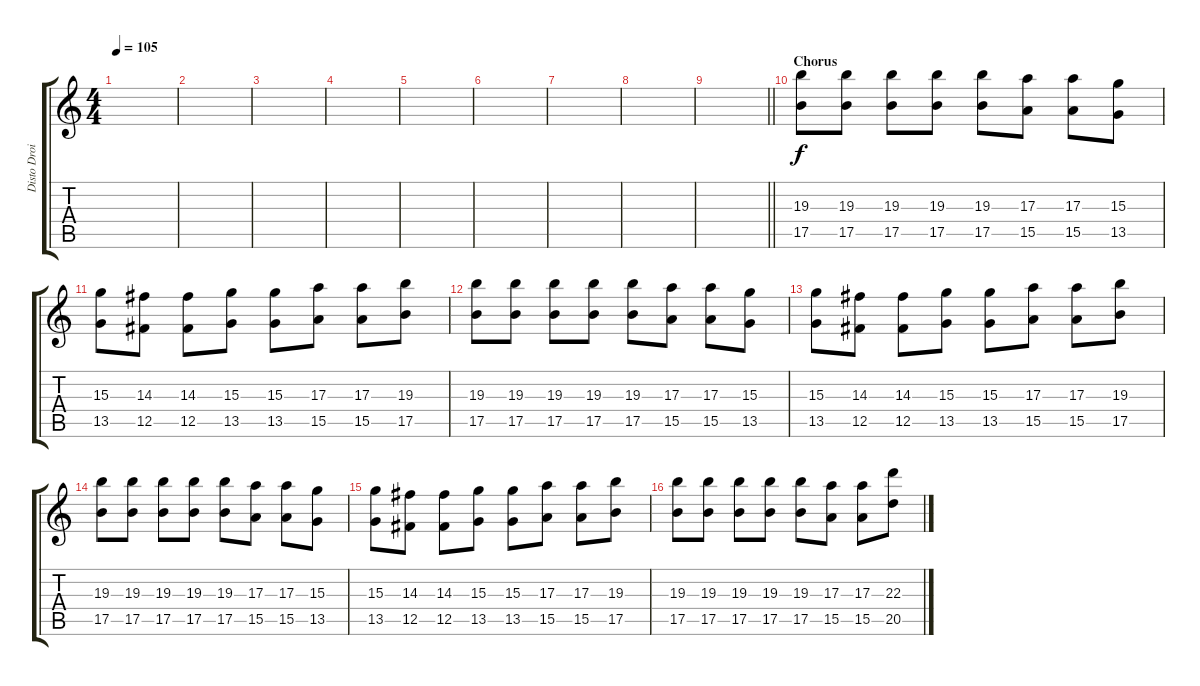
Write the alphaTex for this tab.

\track ("Disto Droite" "Disto Droi") {instrument distortionguitar}
\staff {score tabs}
\tuning (Db4 Ab3 E3 B2 Gb2 B1) {hide}
\ts (4 4)
\tempo 105
\clef g2
\ks c
|
|
|
|
|
|
|
|
\barLineRight lightlight
|
\section ("" "Chorus")
(19.3 17.5).8 (19.3 17.5).8 (19.3 17.5).8 (19.3 17.5).8 (19.3 17.5).8 (17.3 15.5).8 (17.3 15.5).8 (15.3 13.5).8 |
(15.3 13.5).8 (14.3 12.5).8 (14.3 12.5).8 (15.3 13.5).8 (15.3 13.5).8 (17.3 15.5).8 (17.3 15.5).8 (19.3 17.5).8 |
(19.3 17.5).8 (19.3 17.5).8 (19.3 17.5).8 (19.3 17.5).8 (19.3 17.5).8 (17.3 15.5).8 (17.3 15.5).8 (15.3 13.5).8 |
(15.3 13.5).8 (14.3 12.5).8 (14.3 12.5).8 (15.3 13.5).8 (15.3 13.5).8 (17.3 15.5).8 (17.3 15.5).8 (19.3 17.5).8 |
(19.3 17.5).8 (19.3 17.5).8 (19.3 17.5).8 (19.3 17.5).8 (19.3 17.5).8 (17.3 15.5).8 (17.3 15.5).8 (15.3 13.5).8 |
(15.3 13.5).8 (14.3 12.5).8 (14.3 12.5).8 (15.3 13.5).8 (15.3 13.5).8 (17.3 15.5).8 (17.3 15.5).8 (19.3 17.5).8 |
(19.3 17.5).8 (19.3 17.5).8 (19.3 17.5).8 (19.3 17.5).8 (19.3 17.5).8 (17.3 15.5).8 (17.3 15.5).8 (22.3 20.5).8
